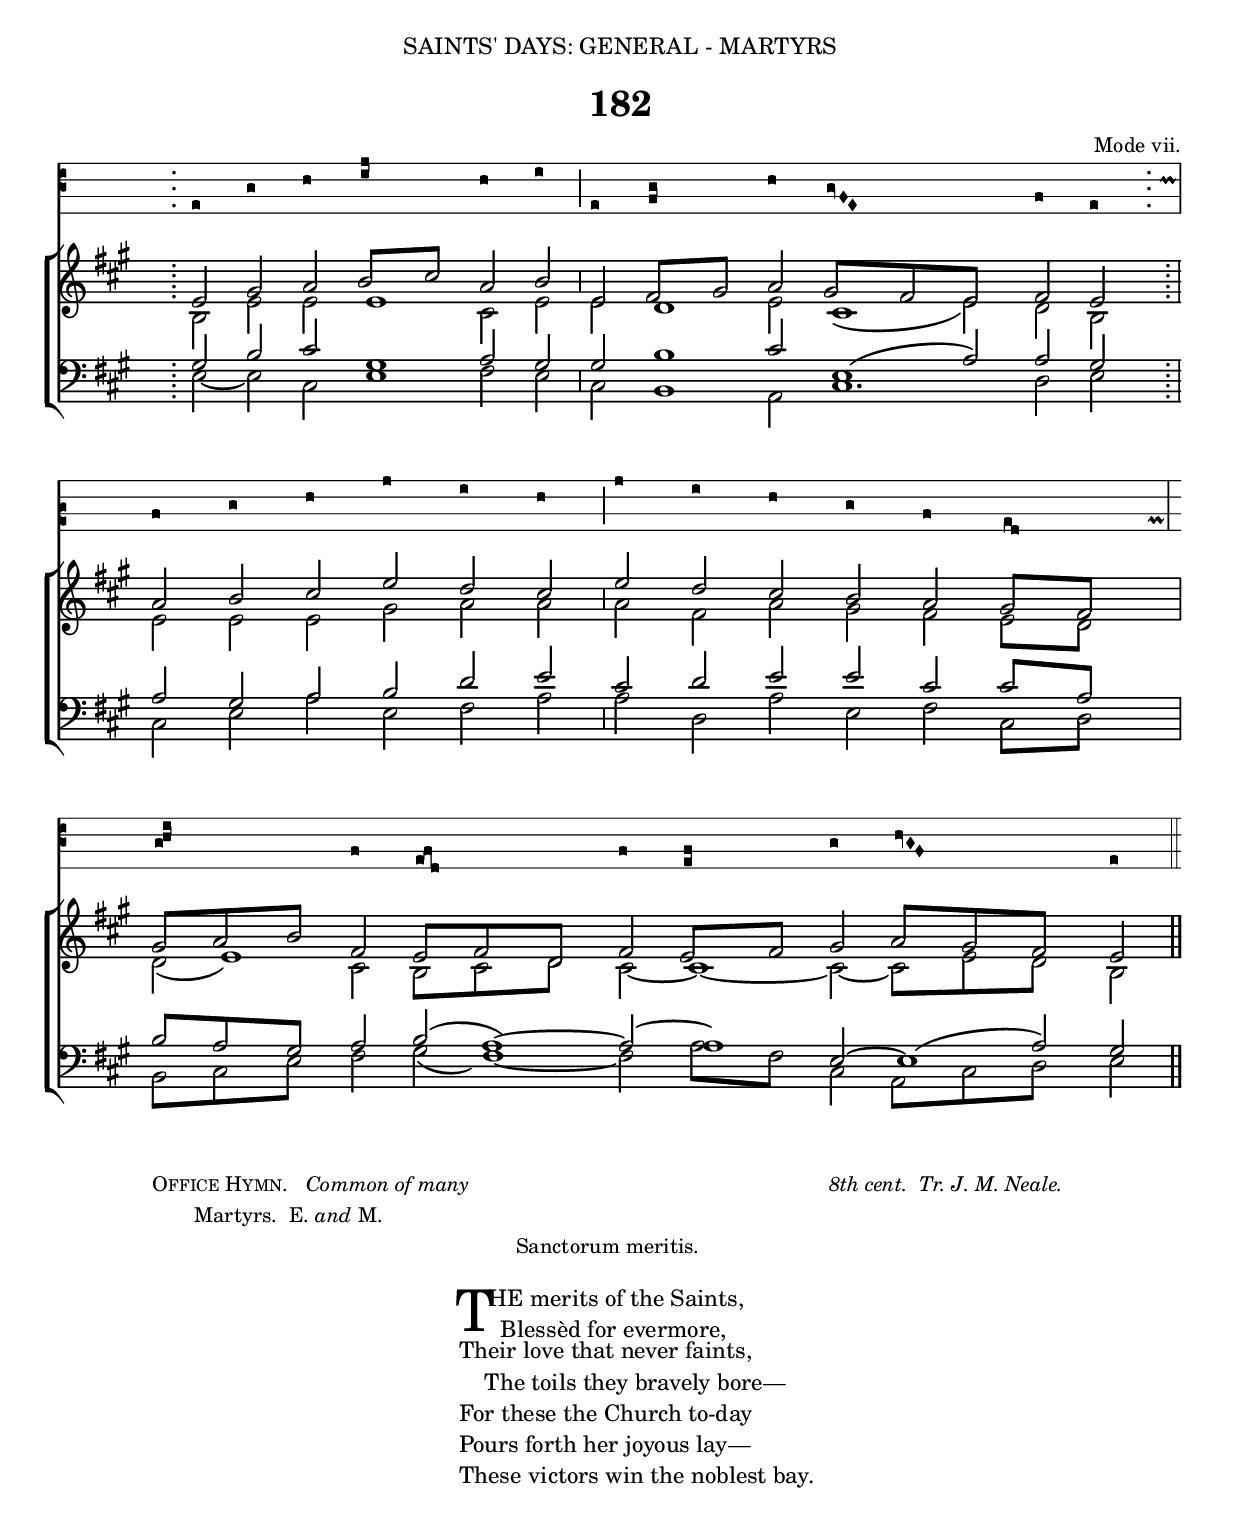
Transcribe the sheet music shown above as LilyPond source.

%%% 294.png
%%% Hymn 182.  The merits of the Saints
%%% Version 1


\version "2.10"

\include "gregorian-init.ly"

\header {
  dedication = \markup { \center-align {  "SAINTS' DAYS: GENERAL - MARTYRS"
		\hspace #0.1 }}	

  title = "182"
  
  arranger = \markup { \small { "Mode vii." }}
  
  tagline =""
}

%%%%%%%%%%%%%%%% Macros

%% macro settings for stemless long note which is 2x duration of regular white note    
ln = {\once \override NoteHead #'duration-log = #0 
           \once \override Stem #'stencil = ##f
           \once \override NoteColumn #'force-hshift = #0.4 }

%% a second set of macro settings for stemless long notes ( 2x duration of regular white note )
%% this one uses X-offset instead of force-hshift.
%% All long notes are offset slightly to the right with respect to any beamed notes which 
%% they are aligned with.  Normally, this is done with force-hshift.  
%% However, when 2 long notes occur one atop the other (i.e. in S + A pats or in T + B parts), then applying force-hshift
%% to both does not work.  Hence one note needs to be moved with the regular force-hshift in the \ln macro above,
%% while the other is moved with X-offset with the macro \lnb
%% In general force-hshift is preferred whenever possible as slurs are adjusted automatically, while X-offset especially
%% when used with a bottom slur often results in a slur starting too far to the left and which then needs manual adjustment. 

lnb = {\once \override NoteHead #'duration-log = #0 
           \once \override Stem #'stencil = ##f
           \once \override NoteHead #'X-offset = #0.8 }

%%% macro settings for stemless long note which is 2x duration of regular white note    
%%% this one sets a larger offset to avoid collision

lnc = {\once \override NoteHead #'duration-log = #0 
           \once \override Stem #'stencil = ##f
           \once \override NoteColumn #'force-hshift = #'1.6 }	   
	   
%%% Half-height bar.  Prints a bar glyph which spans only the middle two staff lines.  
%%% This macro works by replacing the glyph used by the \bar "|" function.

halfbar = {\once \override Staff.BarLine #'stencil = #ly:text-interface::print 
            \once \override Staff.BarLine #'text = \markup  {   \hspace #-0.6 \filled-box #'(0 . 0.15) #'(-1.0 . 1.0) #0  
                                                                                                                    
            }         
        \bar "|"}  	

%%% prints a repeat sign glyph comprising 4 dots. Used only to begin a repeat at the start of a piece where you might normally put \bar "|:"	

fdstartrepeat =  {\once \override Staff.BarLine #'stencil = #ly:text-interface::print
					\once \override Staff.BarLine #'text = \markup  { \line { \hspace #0 \override #'(baseline-skip . 1.0)
							\raise #1.4 \column { \with-color #black { \fontsize #2 . \fontsize #2 . \fontsize #2 . \fontsize #2 .} }
					} }	
					\bar "|:"
}	

%%% Prints a repeat sign glyph comprising 4 dots then two thin bars. This is used to end a repeat. 
%%% This macro works by replacing the glyph used by the \bar "||" function. 
%%% This special glyph is wider to correspond to the plainsong equivalent which includes a custos
 
fdendrepeatcustos = {\once \override Staff.BarLine #'stencil = #ly:text-interface::print 
            \once \override Staff.BarLine #'text = \markup  {  \line { \hspace #1.8 \raise #1.4 \override #'(baseline-skip . 1.0)  
                                                                           \column { \with-color #black {  
                                                                                                             \fontsize #2 . 
                                                                                                             \fontsize #2 . 
                                                                                                             \fontsize #2 . 
                                                                                                             \fontsize #2 .} }
                                                              \hspace #0 \filled-box #'(0 . 0.15) #'(-2 . 2) #0
           
            } }         
        \bar "||"} 	

%%% Prints a single line bar but spaces it to match a plainsong aingle bar that includes a custos.
 
barcustos = {\once \override Staff.BarLine #'stencil = #ly:text-interface::print 
            \once \override Staff.BarLine #'text = \markup  { 
                                                              \hspace #2.4 \filled-box #'(0 . 0.15) #'(-2 . 2) #0
            
             }         
        \bar "|"} 		
	
%%% raise tie a little to clear of other notes.

tieraise = \once \override Tie #'extra-offset = #'(0.0 . 1.0) 

%%%%%%   
%%%%%% Equivalent macros for plainsong    
%%%%%%	   
	      
%%% prints a repeat sign glyph comprising 3 dots. Used  to begin a repeat at the start of a piece on a plainsong staff 

ptdstartrepeat =  {\once \override Staff.BarLine #'stencil = #ly:text-interface::print
					\once \override Staff.BarLine #'text = \markup  {  \line { \hspace #0.0 \raise #1.4 \override #'(baseline-skip . 1.6)  \column { \with-color #black {  \fontsize #2 . \fontsize #2 . \fontsize #2 . } }
					} }	
					\bar "|:"
}	

%%% Prints a repeat sign glyph comprising 3 dots and two thin bars. Used to end a repeat on a plainsong staff.
%%% This macro works by replacing the glyph used by the \bar "||" function. 
%%% This special glyph includes a custos on the 3rd staff line
 
ptdendrepeatcustos = {\once \override Staff.BarLine #'stencil = #ly:text-interface::print 
            \once \override Staff.BarLine #'text = \markup  {  \line { \raise #1.4 \override #'(baseline-skip . 1.6)  \column { \with-color #black {  \fontsize #2 . \fontsize #2 . \fontsize #2 . } }
		    \hspace #0.1 \raise #0.8 { \tiny \musicglyph #"scripts.prall" \hspace #-1.5 \fontsize #2 . }}                          
		    \hspace #0  \filled-box #'(0 . 0.15) #'(-2.4 . 2.4) #0
             }         
        \bar "||"}	

%%% prints a singleline bar with a custos just before it on a plainsong staff.
%%% This macro works by replacing the glyph used by the \bar "|" function.
	
pbarcustos = {\once \override Staff.BarLine #'stencil = #ly:text-interface::print 
            \once \override Staff.BarLine #'text = \markup  {  \line { 
		    \hspace #0.1 \lower #1.4 { \tiny \musicglyph #"scripts.prall" \hspace #-1.5 \fontsize #2 . }}                          
		    \hspace #0  \filled-box #'(0 . 0.15) #'(-2.4 . 2.4) #0
             }         
        \bar "|"}	


	
%%% Plainsong half-bar.  Prints a bar glyph on a plainsong staff slightly shorter than a full height bar.
%%% Corresponds to a half-height bar on a normal SATB staff
%%% This macro works by replacing the glyph used by the \bar "|" function.	
	
phalfbar = {\once \override Staff.BarLine #'stencil = #ly:text-interface::print 
            \once \override Staff.BarLine #'text = \markup  {  \hspace #-0.6 \filled-box #'(0 . 0.15) #'(-1.8 . 1.8 ) #0
            }          
        \bar "||"} 
	   
	   
	   
%%%%%%%%%%%%% End of Macro Definitions		
		
%%% plainsong voice

plainsong = \context VaticanaVoice  {  \relative c { 
	\clef "vaticana-do2"
	\set fontSize = #3
        \key c \major 
        \set Staff.explicitClefVisibility = #end-of-line-invisible
  
  \ptdstartrepeat g'8 b c \[ d \pes e \] c d \phalfbar g, \[ a \pes b \] c \[ \virga b \inclinatum a \inclinatum g \] a g \ptdendrepeatcustos \break

  %%% change clef
  \once \override VaticanaStaff.Clef #'non-default = ##t 
  \clef "vaticana-do1"
  
  c d e g f e \phalfbar g f e d c \[ b \flexa a \] \pbarcustos \break

  %%% change clef
  \once \override VaticanaStaff.Clef #'non-default = ##t 
  \clef "vaticana-do2"  
  
  \[ b c \pes d \] a \[ g \pes a \flexa f \] a \[ g \pes a \] b \[ \virga c \inclinatum b \inclinatum a \] g \bar "||"
}}
  
  
%%% SATB voices

global = {
  \key a \major 
  \set Staff.midiInstrument = "church organ"
}


soprano = \relative c' {
	\autoBeamOff
  \tag #'repeatpart { \fdstartrepeat e8 gis a b[ cis] a b \halfbar e, fis[ gis] a gis[ fis e] fis e \fdendrepeatcustos }
  \tag #'remainder  { a b cis e d cis \halfbar e d cis b a gis[ fis] \barcustos
  gis[ a b ] fis e[ fis d] fis e[ fis] gis a[ gis fis] e \bar "||" }

}


alto = \relative c' {
	\autoBeamOff
  \tag #'repeatpart { b8 e e \ln e4 cis8 e \halfbar e \ln d4 e8 \ln cis4( e8) d b \bar "|" }
  \tag #'remainder  { e8 e e gis a a \halfbar a fis a gis fis e[ d] \barcustos
  d8( \ln e4) cis8 b[ cis d] cis8 ~ \ln cis4 ~ cis8 ~ cis8[ e d] b \bar "||" }
}


tenor = \relative c { \clef bass
	\autoBeamOff
  \tag #'repeatpart { \fdstartrepeat gis'8 b cis \ln gis4 a8 gis \halfbar gis \ln b4 cis8 \ln e,4( a8) a gis \fdendrepeatcustos }
  \tag #'remainder  { a8 gis a b d e \halfbar cis d e e cis cis[ a] \barcustos
  b[ a gis] a b( \ln a4 ~ ) \tieraise a8 ~ \lnc a4 e8 ~ \ln e4 ( a8) gis8 \bar "||" }
}

bass = \relative c { \clef bass
	\autoBeamOff
  \tag #'repeatpart { e8 ~ e cis \lnb e4 fis8 e \halfbar cis \lnb b4 a8 \lnb cis4. d8 e \bar "|" }
  \tag #'remainder  { cis e a e fis a \halfbar a d, a' e fis cis[ d] \barcustos
  b[ cis e] fis gis( \lnb fis4 ~ ) fis8 a8[ fis] cis a[ cis d] e \bar "||" }
}


#(ly:set-option 'point-and-click #f)

\book {

\paper {
 #(set-paper-size "a4")
%% annotate-spacing = ##t
 print-page-number = ##f
 ragged-last-bottom = ##t
 ragged-bottom = ##t
 % between-system-space = 0\mm
 bottom-margin = 4\mm
}

\score {	
  <<
  \new VaticanaStaff {\plainsong }
  \new ChoirStaff <<
   \new Staff = "upper" <<
      \context Voice = sopranos {\voiceOne \global \soprano }
      \context Voice = altos {\voiceTwo \global \alto }
                      >> 
   \new Staff = "lower" <<
      \context Voice = tenors {\voiceOne \global \tenor }
      \context Voice = bass {\voiceTwo \global \bass }
	             >> 
		 >>  
  >>

\layout {
	
  ragged-right = ##f
  ragged-last = ##f
  \context { \Score timing = ##f }
  \context { \Score \override TimeSignature #'transparent = ##t }
  \context { \Score \remove "Mark_engraver" }
  \context { \Staff \consists "Mark_engraver" }
  
  % *** Needed to produce beamed minims - which are quavers in disguise
  \context { \Staff \override NoteHead #'duration-log = #1 }
  \context { \Staff \override Stem #'flag-style = #'no-flag }
  
  \context { \VaticanaStaff
           % *** Increases distance between lines of staff  
           \override StaffSymbol #'staff-space = #1.6            
           % *** Changes staff to black instead of default red
           \revert StaffSymbol #'color
           % *** Makes clef bigger       
           \override Clef #'font-size = #3
           % *** Would make ledger lines black, if there were any
           \revert LedgerLineSpanner #'color
           % *** Makes terminal barline visible 
           \override BarLine #'transparent = ##f 
  	   % *** Remove custos
	   \remove Custos_engraver
	   % needed for certain tweaks
	   \consists "Mark_engraver"
           }
     }
} %%% score bracket 

%%% A separate score block to generate the midi minus the plainsong voice
%%% Since minims are quavers in disguise, tempo has to be set accordingly, tempo set to 2=80

\score {	
  \new ChoirStaff <<
   \new Staff = "upper" <<
      \context Voice = sopranos {\voiceOne \global \keepWithTag #'repeatpart \soprano \soprano }
      \context Voice = altos {\voiceTwo \global \keepWithTag #'repeatpart \alto \alto }
                      >> 
   \new Staff = "lower" <<
      \context Voice = tenors {\voiceOne \global \keepWithTag #'repeatpart \tenor \tenor }
      \context Voice = bass {\voiceTwo \global \keepWithTag #'repeatpart \bass \bass }
	             >> 
		 >>  

\midi { 
  \context { \Score tempoWholesPerMinute = #(ly:make-moment 80 8) }
       } 
}


%%% Lyric titles and attributions

\markup { \hspace #9 \small {  \column { \line {\smallCaps  "Office Hymn."  \italic "  Common of many" \hspace #34 \italic "8th cent.  Tr. J. M. Neale." }    
	\line { \hspace #4  "Martyrs. " "E." \italic "and" "M." } 
	\line { \hspace #35 "Sanctorum meritis." }
	\line { "           " }
}}}


%%% Lyrics

\markup { \hspace #36 %%add space as necc. to center the column
          \column { %% super column of everything
	              \column { %%verse 1 is a column of 2 lines  
	                  \line { \hspace #2.2 \column { \lower #2.4 \fontsize #8 "T" }   %%Drop Cap goes here
				  \hspace #-1.2    %% adjust this if other letters are too far from Drop Cap
				  \column  { \raise #0.0 "HE merits of the Saints,"
			                                 "  Blessèd for evermore," } }          
	                  \line {  \hspace #2.5  %%adjust hspace until this line left edge is flush with Drop Cap
				   \lower  #1.56  %%adjust this until the line spacing looks right
				   \column {   
					   "Their love that never faints,"
					   "    The toils they bravely bore—"
					   "For these the Church to-day"
					   "Pours forth her joyous lay—"
					   "These victors win the noblest bay."
			  		}}
		      } %%end verse 1
	  } %%% end super column
}

%%fake score block to occupy space and force a pagebreak.  Can't think of a better way of doing this.
\score{
	{s4 }
\header { breakbefore = ##f piece = ##f opus = ##f tagline = ##f }
\layout{	
	\context { \Staff
		\remove Time_signature_engraver
		\remove Key_engraver
		\remove Clef_engraver
		\remove Staff_symbol_engraver
}}}

%%% Second page
%%% Continuation of lyrics

\markup { \hspace #36 %%add space as necc. to center the column
          \column { %% super column of everything
		  	% \hspace #1  % adds vertical spacing between verses  
			  \line { "2  "
			   \column {	     
				  "They, whom this world of ill,"
				  "    While it yet held, abhorred;"
				  "Its withering flowers that still"
				  "    They spurned with one accord—"
				  "They knew them short-lived all,"
				  "And followed at thy call,"
				  "King Jesu, to thy heavenly hall."
				  "           " %%% adds vertical spacing between verses
			}}
			\line { "3  "
			   \column {	     
				   "Like sheep their blood they poured;"
				   "    And without groan or tear,"
				   "They bent before the sword"
				   "    For that their King most dear:"
				   "Their souls, serenely blest,"
				   "In patience they possest,"
				   "And looked in hope towards their rest."
				  "           " %%% adds vertical spacing between verses
			}}
			   \line { "4  "
			   \column {	     
				   "What tongue may here declare,"
				   "    Fancy or thought descry,"
				   "The joys thou dost prepare"
				   "    For these thy Saints on high!"
				   "Empurpled in the flood"
				   "Of their victorious blood,"
				   "They won the laurel from their God."
				  "           " %%% adds vertical spacing between verses
			}} 
			\line { "5. "
				\column {	     
					"To thee, O Lord most high."
					"    One in Three Persons still,"
					"To pardon us we cry,"
					"    And to preserve from ill:"
					"Here give thy servants peace,"
					"Hereafter glad release,"
					"And pleasures that shall never cease.     Amen."
     			}}

	  }
} %%% lyric markup bracket


%%% Amen score block

\score {  	
  <<
    <<
  \new VaticanaStaff <<
  \context VaticanaVoice = "plainsongamen"  {  \relative c { 	  
	\set Score.timing = ##f
	\override Staff.Clef #'#'font-size = #3
	\clef "vaticana-do2"
	\set fontSize = #3
	\override Staff.StaffSymbol #'staff-space = #1.6
	 
        \[ g'8 \pes a8 \]   \[
	    \override NoteHead #'extra-offset = #'(0.0 . -0.1 ) g8 
            \override NoteHead #'extra-offset = #'(-0.38 . 0.0 ) \flexa  f8 \pes 
            \override NoteHead #'extra-offset = #'(0.02 . 0.05) g8 \] }} 
                    >> 
 \new Lyrics = "lyrics" { s1 }
 \new ChoirStaff
   <<
   \context Staff = upper \with {  fontSize = #-3  \override StaffSymbol #'staff-space = #(magstep -2) } 
                              << 
	\context Voice = "sopranos" { \relative c' { 
	                                              \clef treble \global
	                                              \voiceOne e8[ fis] e8[ d8 e8] \bar "||" }}
	\context Voice = "altos"    { \relative c' { 
	                                              \global
	                                              \voiceTwo  \ln cis4 ~ cis8[ d b] \bar "||" }}
	                      >>
	\context Staff = lower \with { fontSize = #-3  \override StaffSymbol #'staff-space = #(magstep -2) } 
	                      <<
	\context Voice = "tenors" { \relative c { 
		                                  \clef bass  \global
	                                          \voiceThree  \ln a'4 ~ \ln a4( gis8) \bar "||" }}
	\context Voice = "basses" { \relative c { 
	                                          \clef bass  \global
						  \voiceFour a8[ fis8] a8[ fis8 e8] \bar "||" }}
			        >> 
   >>
  \context Lyrics = "lyrics" \lyricsto "sopranos" { \override LyricText #'font-size = #-1  "  A   " -- _ "   men." }
  >>
>>

\header { breakbefore = ##f piece = " " opus = " " }

\layout {
     indent = 13\cm
     raggedright = ##t
     packed = ##f
     \context { \Score \override TimeSignature #'transparent = ##t }
     \context { \Score \override SeparationItem #'padding = #2 }
     \context { \Staff \override VerticalAxisGroup #'minimum-Y-extent = #'( -5 . 4) }
     \context { \Score \remove "Bar_number_engraver"
		timing = ##f 
              }
     \context { \Staff \override NoteHead #'duration-log = #1 }
     \context { \Staff \override Stem #'flag-style = #'no-flag }
     \context { \VaticanaStaff %%customize vaticana staff context 
	          \revert StaffSymbol #'color
		  \revert LedgerLineSpanner #'color
		  \override BarLine #'transparent = ##f 
		  \remove Custos_engraver
 	} 
} 

}

%%% Separate score block for Amen midi minus plainsong voice
%%% Since the minims are quavers in disguise, the tempo has to be adjusted accordingly. A tempo of 2=80 is set.

\score {  	
 \new ChoirStaff
   <<
   \context Staff = upper \with {  fontSize = #-3  \override StaffSymbol #'staff-space = #(magstep -2) } 
                              << 
	\context Voice = "sopranos" { \relative c' { 
	                                              \clef treble \global
	                                              \voiceOne e8[ fis] e8[ d8 e8] \bar "||" }}
	\context Voice = "altos"    { \relative c' { 
	                                              \global
	                                              \voiceTwo  \ln cis4 ~ cis8[ d b] \bar "||" }}
	                      >>
	\context Staff = lower \with { fontSize = #-3  \override StaffSymbol #'staff-space = #(magstep -2) } 
	                      <<
	\context Voice = "tenors" { \relative c { 
		                                  \clef bass  \global
	                                          \voiceThree  \ln a'4 ~ \ln a4( gis8) \bar "||" }}
	\context Voice = "basses" { \relative c { 
	                                          \clef bass  \global
						  \voiceFour a8[ fis8] a8[ fis8 e8] \bar "||" }}
			        >> 
   >>
   
\midi {  
   \context { \Score tempoWholesPerMinute = #(ly:make-moment 80 8) } }
      }

} %% book bracket

